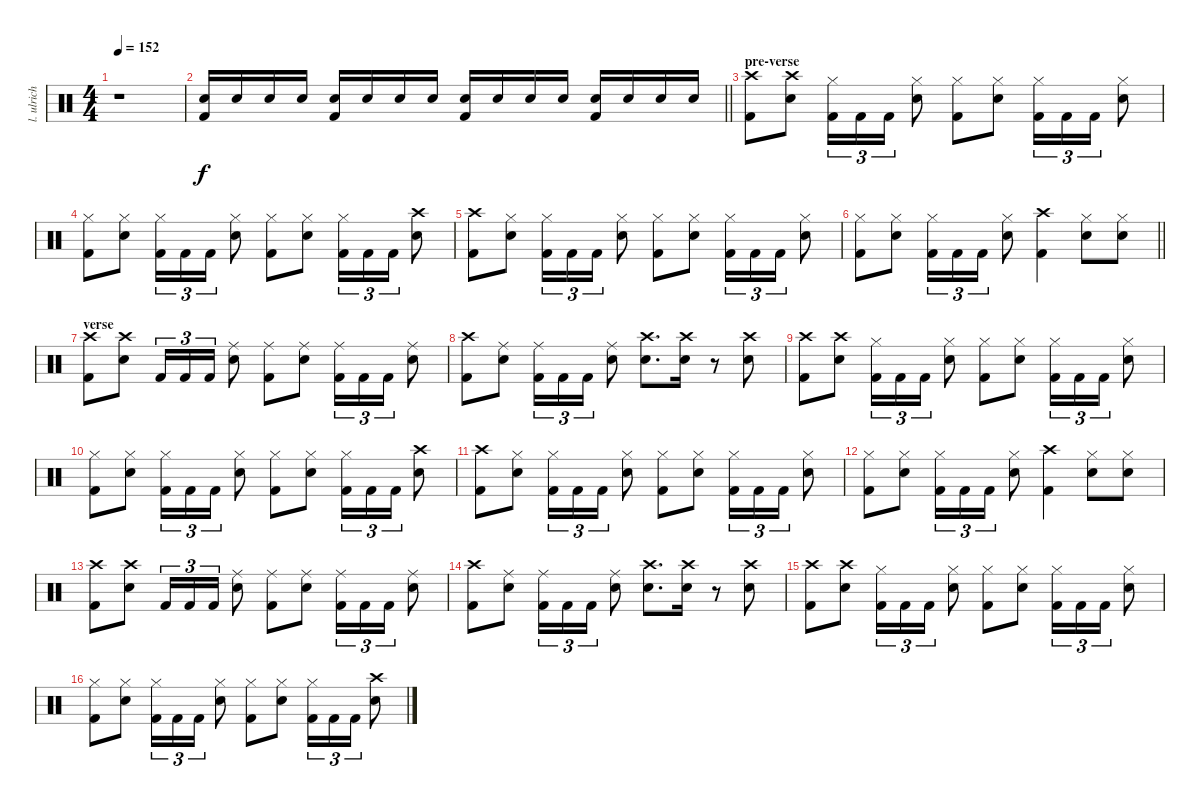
\track ("l. ulrich - drums" "l. ulrich ") {instrument percussion}
\staff {score}
\articulation defaults
\ts (4 4)
\tempo 152
\clef neutral
\ks c
r.1{dy f} |
\barLineRight lightlight
("Snare (hit) 2" "Kick (hit) 2").16 "Snare (hit) 2".16 "Snare (hit) 2".16 "Snare (hit) 2".16 ("Snare (hit) 2" "Kick (hit) 2").16 "Snare (hit) 2".16 "Snare (hit) 2".16 "Snare (hit) 2".16 ("Snare (hit) 2" "Kick (hit) 2").16 "Snare (hit) 2".16 "Snare (hit) 2".16 "Snare (hit) 2".16 ("Snare (hit) 2" "Kick (hit) 2").16 "Snare (hit) 2".16 "Snare (hit) 2".16 "Snare (hit) 2".16 |
\section ("" "pre-verse")
("Crash high (hit)" "Kick (hit) 2").8 ("Crash high (hit)" "Snare (hit) 2").8 ("Hi-Hat (closed)" "Kick (hit) 2").16{tu (3 2)} "Kick (hit) 2".16{tu (3 2)} "Kick (hit) 2".16{tu (3 2)} ("Hi-Hat (closed)" "Snare (hit) 2").8 ("Hi-Hat (closed)" "Kick (hit) 2").8 ("Hi-Hat (closed)" "Snare (hit) 2").8 ("Hi-Hat (closed)" "Kick (hit) 2").16{tu (3 2)} "Kick (hit) 2".16{tu (3 2)} "Kick (hit) 2".16{tu (3 2)} ("Hi-Hat (closed)" "Snare (hit) 2").8 |
("Hi-Hat (closed)" "Kick (hit) 2").8 ("Hi-Hat (closed)" "Snare (hit) 2").8 ("Hi-Hat (closed)" "Kick (hit) 2").16{tu (3 2)} "Kick (hit) 2".16{tu (3 2)} "Kick (hit) 2".16{tu (3 2)} ("Hi-Hat (closed)" "Snare (hit) 2").8 ("Hi-Hat (closed)" "Kick (hit) 2").8 ("Hi-Hat (closed)" "Snare (hit) 2").8 ("Hi-Hat (closed)" "Kick (hit) 2").16{tu (3 2)} "Kick (hit) 2".16{tu (3 2)} "Kick (hit) 2".16{tu (3 2)} ("Crash high (hit)" "Snare (hit) 2").8 |
("Crash high (hit)" "Kick (hit) 2").8 ("Hi-Hat (closed)" "Snare (hit) 2").8 ("Hi-Hat (closed)" "Kick (hit) 2").16{tu (3 2)} "Kick (hit) 2".16{tu (3 2)} "Kick (hit) 2".16{tu (3 2)} ("Hi-Hat (closed)" "Snare (hit) 2").8 ("Hi-Hat (closed)" "Kick (hit) 2").8 ("Hi-Hat (closed)" "Snare (hit) 2").8 ("Hi-Hat (closed)" "Kick (hit) 2").16{tu (3 2)} "Kick (hit) 2".16{tu (3 2)} "Kick (hit) 2".16{tu (3 2)} ("Hi-Hat (closed)" "Snare (hit) 2").8 |
\barLineRight lightlight
("Hi-Hat (closed)" "Kick (hit) 2").8 ("Hi-Hat (closed)" "Snare (hit) 2").8 ("Hi-Hat (closed)" "Kick (hit) 2").16{tu (3 2)} "Kick (hit) 2".16{tu (3 2)} "Kick (hit) 2".16{tu (3 2)} ("Hi-Hat (closed)" "Snare (hit) 2").8 ("Crash high (hit)" "Kick (hit) 2").4 ("Hi-Hat (closed)" "Snare (hit) 2").8 ("Hi-Hat (closed)" "Snare (hit) 2").8 |
\section ("" "verse")
("Crash high (hit)" "Kick (hit) 2").8 ("Crash high (hit)" "Snare (hit) 2").8 "Kick (hit) 2".16{tu (3 2)} "Kick (hit) 2".16{tu (3 2)} "Kick (hit) 2".16{tu (3 2)} ("Ride (middle)" "Snare (hit) 2").8 ("Ride (middle)" "Kick (hit) 2").8 ("Ride (middle)" "Snare (hit) 2").8 ("Ride (middle)" "Kick (hit) 2").16{tu (3 2)} "Kick (hit) 2".16{tu (3 2)} "Kick (hit) 2".16{tu (3 2)} ("Ride (middle)" "Snare (hit) 2").8 |
("Crash high (hit)" "Kick (hit) 2").8 ("Ride (middle)" "Snare (hit) 2").8 ("Ride (middle)" "Kick (hit) 2").16{tu (3 2)} "Kick (hit) 2".16{tu (3 2)} "Kick (hit) 2".16{tu (3 2)} ("Ride (middle)" "Snare (hit) 2").8 ("Crash high (hit)" "Snare (hit) 2").8{d} ("Crash high (hit)" "Snare (hit) 2").16 r.8 ("Crash high (hit)" "Snare (hit) 2").8 |
("Crash high (hit)" "Kick (hit) 2").8 ("Crash high (hit)" "Snare (hit) 2").8 ("Hi-Hat (closed)" "Kick (hit) 2").16{tu (3 2)} "Kick (hit) 2".16{tu (3 2)} "Kick (hit) 2".16{tu (3 2)} ("Hi-Hat (closed)" "Snare (hit) 2").8 ("Hi-Hat (closed)" "Kick (hit) 2").8 ("Hi-Hat (closed)" "Snare (hit) 2").8 ("Hi-Hat (closed)" "Kick (hit) 2").16{tu (3 2)} "Kick (hit) 2".16{tu (3 2)} "Kick (hit) 2".16{tu (3 2)} ("Hi-Hat (closed)" "Snare (hit) 2").8 |
("Hi-Hat (closed)" "Kick (hit) 2").8 ("Hi-Hat (closed)" "Snare (hit) 2").8 ("Hi-Hat (closed)" "Kick (hit) 2").16{tu (3 2)} "Kick (hit) 2".16{tu (3 2)} "Kick (hit) 2".16{tu (3 2)} ("Hi-Hat (closed)" "Snare (hit) 2").8 ("Hi-Hat (closed)" "Kick (hit) 2").8 ("Hi-Hat (closed)" "Snare (hit) 2").8 ("Hi-Hat (closed)" "Kick (hit) 2").16{tu (3 2)} "Kick (hit) 2".16{tu (3 2)} "Kick (hit) 2".16{tu (3 2)} ("Crash high (hit)" "Snare (hit) 2").8 |
("Crash high (hit)" "Kick (hit) 2").8 ("Hi-Hat (closed)" "Snare (hit) 2").8 ("Hi-Hat (closed)" "Kick (hit) 2").16{tu (3 2)} "Kick (hit) 2".16{tu (3 2)} "Kick (hit) 2".16{tu (3 2)} ("Hi-Hat (closed)" "Snare (hit) 2").8 ("Hi-Hat (closed)" "Kick (hit) 2").8 ("Hi-Hat (closed)" "Snare (hit) 2").8 ("Hi-Hat (closed)" "Kick (hit) 2").16{tu (3 2)} "Kick (hit) 2".16{tu (3 2)} "Kick (hit) 2".16{tu (3 2)} ("Hi-Hat (closed)" "Snare (hit) 2").8 |
("Hi-Hat (closed)" "Kick (hit) 2").8 ("Hi-Hat (closed)" "Snare (hit) 2").8 ("Hi-Hat (closed)" "Kick (hit) 2").16{tu (3 2)} "Kick (hit) 2".16{tu (3 2)} "Kick (hit) 2".16{tu (3 2)} ("Hi-Hat (closed)" "Snare (hit) 2").8 ("Crash high (hit)" "Kick (hit) 2").4 ("Hi-Hat (closed)" "Snare (hit) 2").8 ("Hi-Hat (closed)" "Snare (hit) 2").8 |
("Crash high (hit)" "Kick (hit) 2").8 ("Crash high (hit)" "Snare (hit) 2").8 "Kick (hit) 2".16{tu (3 2)} "Kick (hit) 2".16{tu (3 2)} "Kick (hit) 2".16{tu (3 2)} ("Ride (middle)" "Snare (hit) 2").8 ("Ride (middle)" "Kick (hit) 2").8 ("Ride (middle)" "Snare (hit) 2").8 ("Ride (middle)" "Kick (hit) 2").16{tu (3 2)} "Kick (hit) 2".16{tu (3 2)} "Kick (hit) 2".16{tu (3 2)} ("Ride (middle)" "Snare (hit) 2").8 |
("Crash high (hit)" "Kick (hit) 2").8 ("Ride (middle)" "Snare (hit) 2").8 ("Ride (middle)" "Kick (hit) 2").16{tu (3 2)} "Kick (hit) 2".16{tu (3 2)} "Kick (hit) 2".16{tu (3 2)} ("Ride (middle)" "Snare (hit) 2").8 ("Crash high (hit)" "Snare (hit) 2").8{d} ("Crash high (hit)" "Snare (hit) 2").16 r.8 ("Crash high (hit)" "Snare (hit) 2").8 |
("Crash high (hit)" "Kick (hit) 2").8 ("Crash high (hit)" "Snare (hit) 2").8 ("Hi-Hat (closed)" "Kick (hit) 2").16{tu (3 2)} "Kick (hit) 2".16{tu (3 2)} "Kick (hit) 2".16{tu (3 2)} ("Hi-Hat (closed)" "Snare (hit) 2").8 ("Hi-Hat (closed)" "Kick (hit) 2").8 ("Hi-Hat (closed)" "Snare (hit) 2").8 ("Hi-Hat (closed)" "Kick (hit) 2").16{tu (3 2)} "Kick (hit) 2".16{tu (3 2)} "Kick (hit) 2".16{tu (3 2)} ("Hi-Hat (closed)" "Snare (hit) 2").8 |
("Hi-Hat (closed)" "Kick (hit) 2").8 ("Hi-Hat (closed)" "Snare (hit) 2").8 ("Hi-Hat (closed)" "Kick (hit) 2").16{tu (3 2)} "Kick (hit) 2".16{tu (3 2)} "Kick (hit) 2".16{tu (3 2)} ("Hi-Hat (closed)" "Snare (hit) 2").8 ("Hi-Hat (closed)" "Kick (hit) 2").8 ("Hi-Hat (closed)" "Snare (hit) 2").8 ("Hi-Hat (closed)" "Kick (hit) 2").16{tu (3 2)} "Kick (hit) 2".16{tu (3 2)} "Kick (hit) 2".16{tu (3 2)} ("Crash high (hit)" "Snare (hit) 2").8
